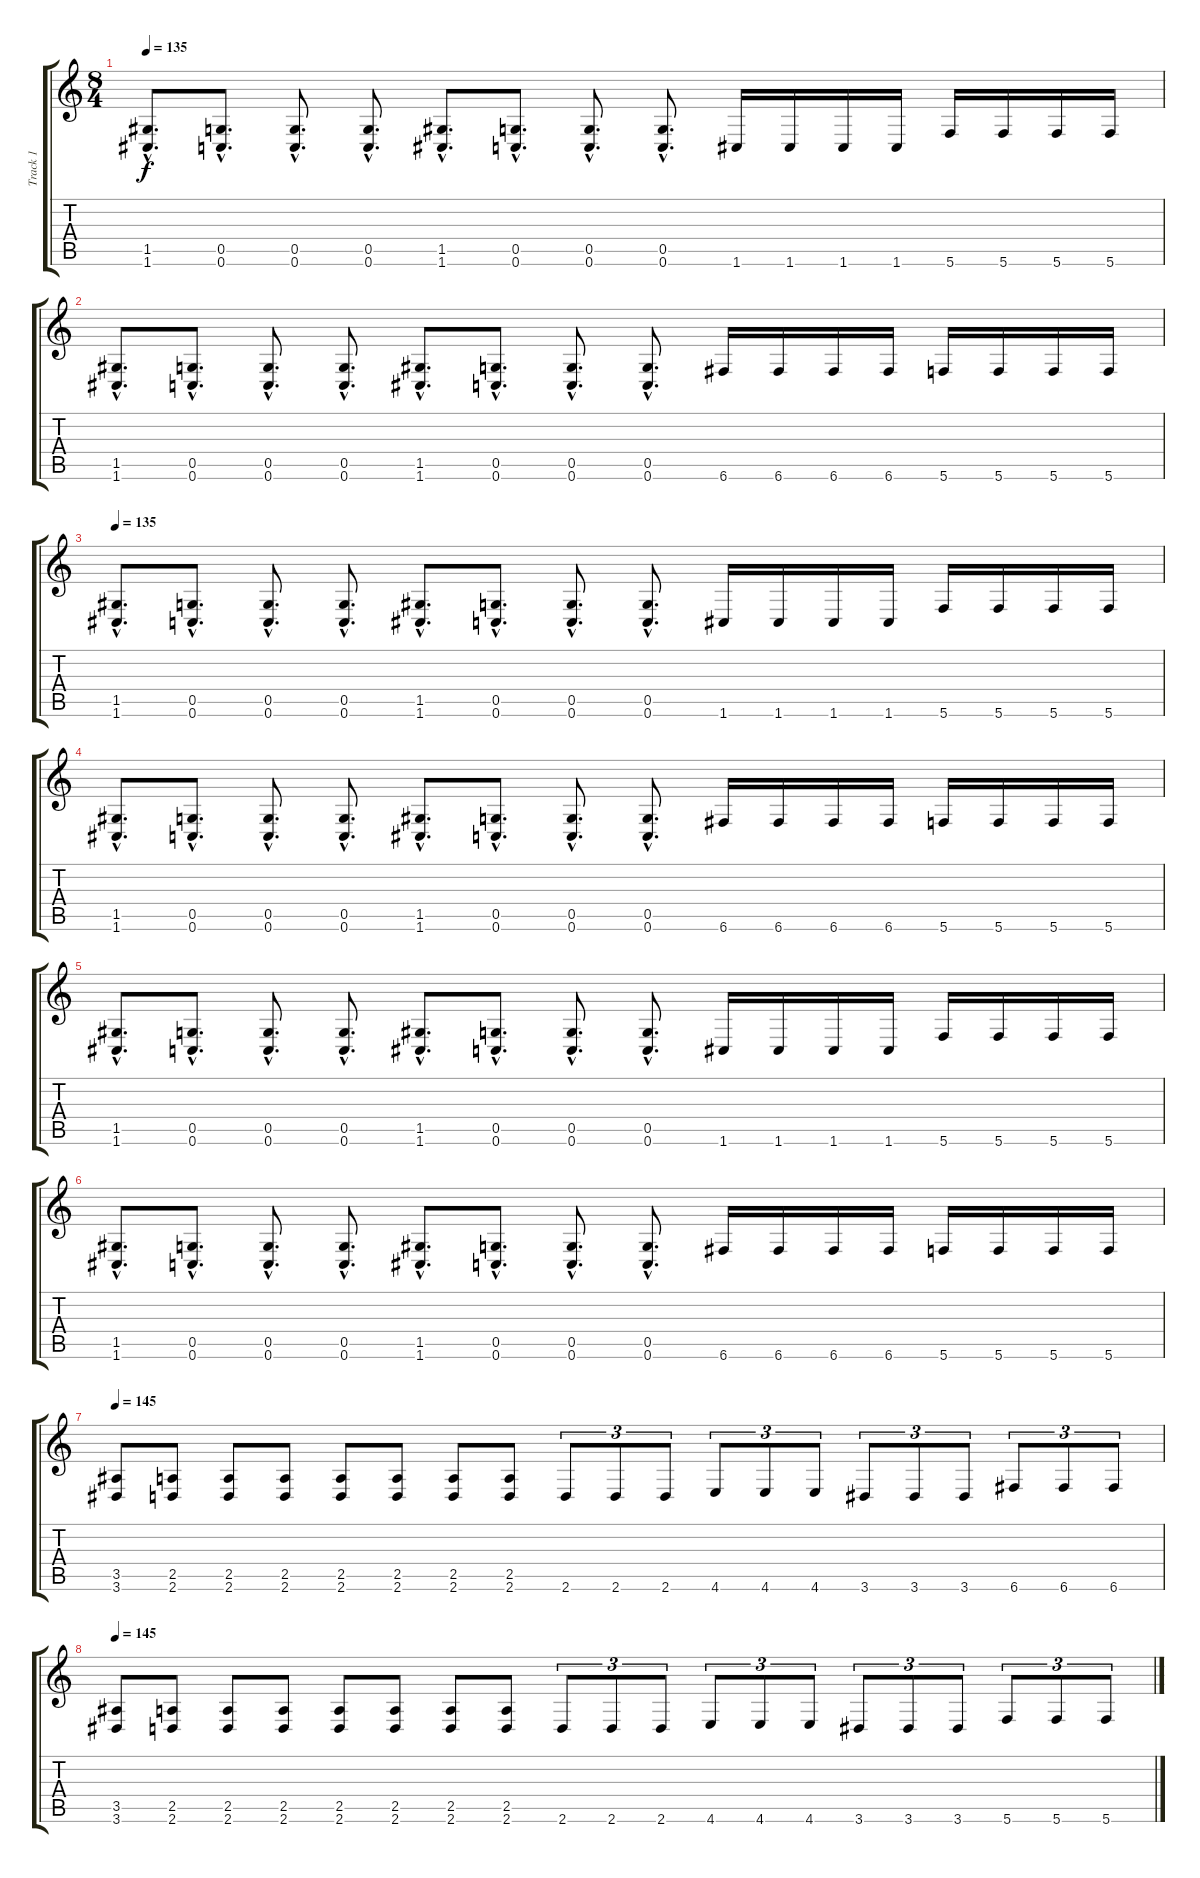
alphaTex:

\track ("Track 1" "Track 1") {instrument distortionguitar}
\staff {score tabs}
\tuning (D4 A3 F3 C3 G2 C2) {hide}
\ts (8 4)
\tempo 135
\clef g2
\ks c
(1.5{hac} 1.6{hac}).8{d dy f} (0.5{hac} 0.6{hac}).8{d} (0.5{hac} 0.6{hac}).8{d} (0.5{hac} 0.6{hac}).8{d} (1.5{hac} 1.6{hac}).8{d} (0.5{hac} 0.6{hac}).8{d} (0.5{hac} 0.6{hac}).8{d} (0.5{hac} 0.6{hac}).8{d} 1.6.16 1.6.16 1.6.16 1.6.16 5.6.16 5.6.16 5.6.16 5.6.16 |
(1.5{hac} 1.6{hac}).8{d} (0.5{hac} 0.6{hac}).8{d} (0.5{hac} 0.6{hac}).8{d} (0.5{hac} 0.6{hac}).8{d} (1.5{hac} 1.6{hac}).8{d} (0.5{hac} 0.6{hac}).8{d} (0.5{hac} 0.6{hac}).8{d} (0.5{hac} 0.6{hac}).8{d} 6.6.16 6.6.16 6.6.16 6.6.16 5.6.16 5.6.16 5.6.16 5.6.16 |
\tempo 135
(1.5{hac} 1.6{hac}).8{d} (0.5{hac} 0.6{hac}).8{d} (0.5{hac} 0.6{hac}).8{d} (0.5{hac} 0.6{hac}).8{d} (1.5{hac} 1.6{hac}).8{d} (0.5{hac} 0.6{hac}).8{d} (0.5{hac} 0.6{hac}).8{d} (0.5{hac} 0.6{hac}).8{d} 1.6.16 1.6.16 1.6.16 1.6.16 5.6.16 5.6.16 5.6.16 5.6.16 |
(1.5{hac} 1.6{hac}).8{d} (0.5{hac} 0.6{hac}).8{d} (0.5{hac} 0.6{hac}).8{d} (0.5{hac} 0.6{hac}).8{d} (1.5{hac} 1.6{hac}).8{d} (0.5{hac} 0.6{hac}).8{d} (0.5{hac} 0.6{hac}).8{d} (0.5{hac} 0.6{hac}).8{d} 6.6.16 6.6.16 6.6.16 6.6.16 5.6.16 5.6.16 5.6.16 5.6.16 |
(1.5{hac} 1.6{hac}).8{d} (0.5{hac} 0.6{hac}).8{d} (0.5{hac} 0.6{hac}).8{d} (0.5{hac} 0.6{hac}).8{d} (1.5{hac} 1.6{hac}).8{d} (0.5{hac} 0.6{hac}).8{d} (0.5{hac} 0.6{hac}).8{d} (0.5{hac} 0.6{hac}).8{d} 1.6.16 1.6.16 1.6.16 1.6.16 5.6.16 5.6.16 5.6.16 5.6.16 |
(1.5{hac} 1.6{hac}).8{d} (0.5{hac} 0.6{hac}).8{d} (0.5{hac} 0.6{hac}).8{d} (0.5{hac} 0.6{hac}).8{d} (1.5{hac} 1.6{hac}).8{d} (0.5{hac} 0.6{hac}).8{d} (0.5{hac} 0.6{hac}).8{d} (0.5{hac} 0.6{hac}).8{d} 6.6.16 6.6.16 6.6.16 6.6.16 5.6.16 5.6.16 5.6.16 5.6.16 |
\tempo 145
(3.5 3.6).8 (2.5 2.6).8 (2.5 2.6).8 (2.5 2.6).8 (2.5 2.6).8 (2.5 2.6).8 (2.5 2.6).8 (2.5 2.6).8 2.6.8{tu (3 2)} 2.6.8{tu (3 2)} 2.6.8{tu (3 2)} 4.6.8{tu (3 2)} 4.6.8{tu (3 2)} 4.6.8{tu (3 2)} 3.6.8{tu (3 2)} 3.6.8{tu (3 2)} 3.6.8{tu (3 2)} 6.6.8{tu (3 2)} 6.6.8{tu (3 2)} 6.6.8{tu (3 2)} |
\tempo 145
(3.5 3.6).8 (2.5 2.6).8 (2.5 2.6).8 (2.5 2.6).8 (2.5 2.6).8 (2.5 2.6).8 (2.5 2.6).8 (2.5 2.6).8 2.6.8{tu (3 2)} 2.6.8{tu (3 2)} 2.6.8{tu (3 2)} 4.6.8{tu (3 2)} 4.6.8{tu (3 2)} 4.6.8{tu (3 2)} 3.6.8{tu (3 2)} 3.6.8{tu (3 2)} 3.6.8{tu (3 2)} 5.6.8{tu (3 2)} 5.6.8{tu (3 2)} 5.6.8{tu (3 2)}
